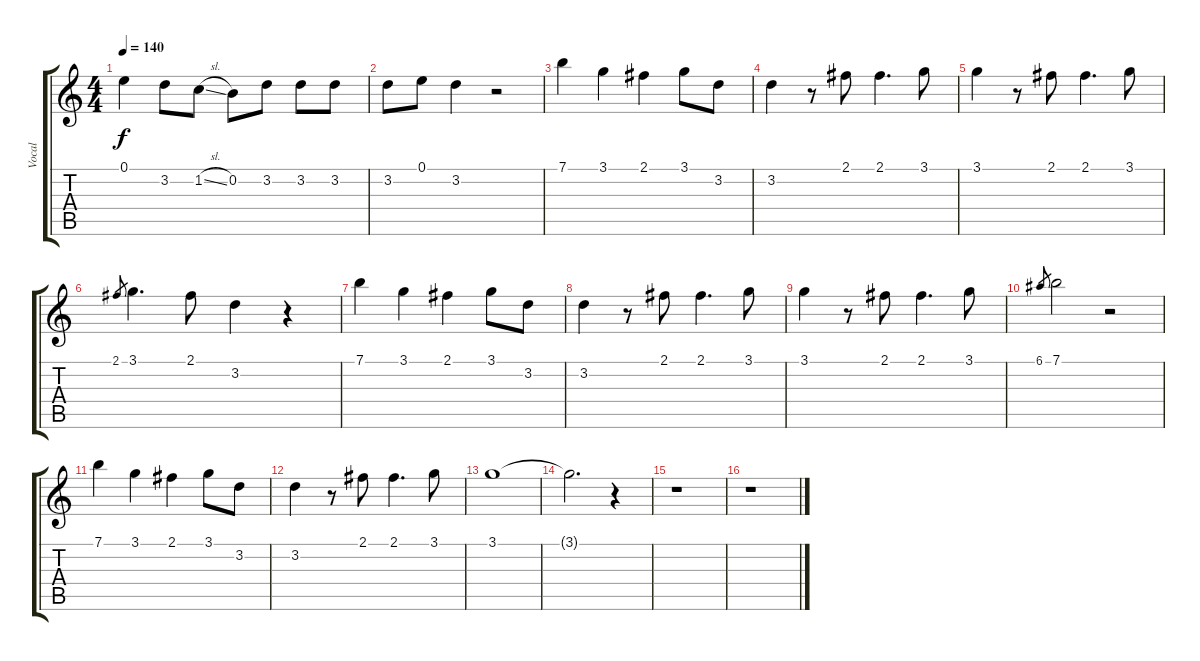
\track ("Vocal" "Vocal") {instrument contrabass}
\staff {score tabs}
\tuning (E4 B3 G3 D3 A2 E2) {hide}
\ts (4 4)
\tempo 140
\clef g2
\ks c
0.1.4{dy f} 3.2.8 1.2{sl}.8 0.2.8 3.2.8 3.2.8 3.2.8 |
3.2.8 0.1.8 3.2.4 r.2 |
7.1.4 3.1.4 2.1.4 3.1.8 3.2.8 |
3.2.4 r.8 2.1.8 2.1.4{d} 3.1.8 |
3.1.4 r.8 2.1.8 2.1.4{d} 3.1.8 |
2.1.8{gr} 3.1.4{d} 2.1.8 3.2.4 r.4 |
7.1.4 3.1.4 2.1.4 3.1.8 3.2.8 |
3.2.4 r.8 2.1.8 2.1.4{d} 3.1.8 |
3.1.4 r.8 2.1.8 2.1.4{d} 3.1.8 |
6.1.8{gr} 7.1.2 r.2 |
7.1.4 3.1.4 2.1.4 3.1.8 3.2.8 |
3.2.4 r.8 2.1.8 2.1.4{d} 3.1.8 |
3.1.1 |
3.1{t}.2{d} r.4 |
r.1 |
r.1
